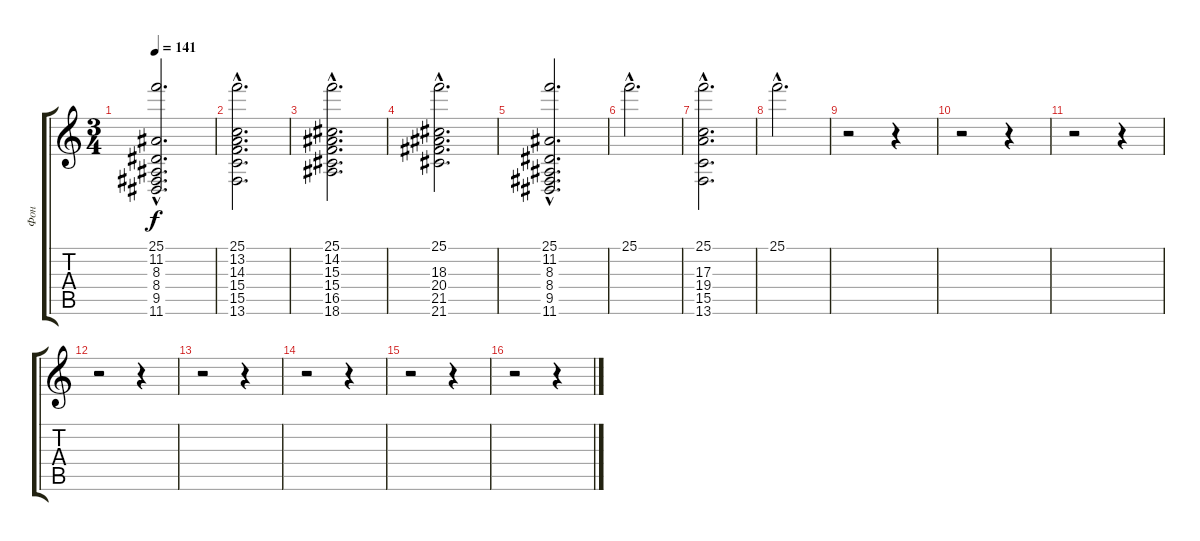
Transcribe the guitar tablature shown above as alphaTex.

\track ("Фон" "Фон") {instrument stringensemble1}
\staff {score tabs}
\tuning (E4 B3 G3 D3 A2 E2) {hide}
\ts (3 4)
\tempo 141
\clef g2
\ks c
(25.1{hac} 11.2{hac} 8.3{hac} 8.4{hac} 9.5{hac} 11.6{hac}).2{d dy f} |
(25.1{hac} 13.2{hac} 14.3{hac} 15.4{hac} 15.5{hac} 13.6{hac}).2{d} |
(25.1{hac} 14.2{hac} 15.3{hac} 15.4 16.5{hac} 18.6{hac}).2{d} |
(25.1{hac} 18.3{hac} 20.4{hac} 21.5{hac} 21.6{hac}).2{d} |
(25.1{hac} 11.2 8.3 8.4 9.5 11.6).2{d} |
25.1{hac}.2{d} |
(25.1{hac} 17.3 19.4 15.5 13.6).2{d} |
25.1{hac}.2{d} |
r.2 r.4 |
r.2 r.4 |
r.2 r.4 |
r.2 r.4 |
r.2 r.4 |
r.2 r.4 |
r.2 r.4 |
r.2 r.4
